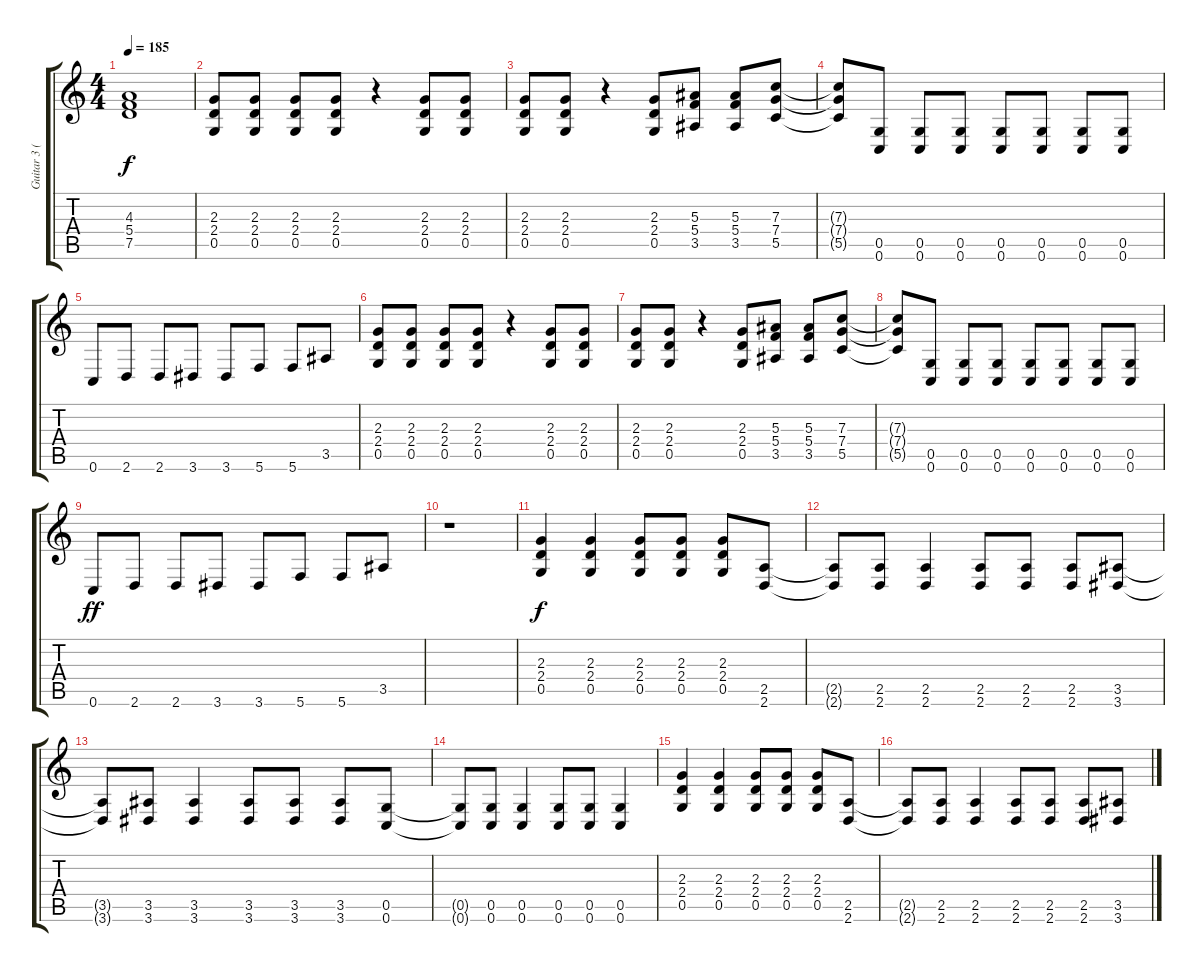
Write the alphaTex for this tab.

\track ("Guitar 3 (Rhytm)" "Guitar 3 (") {instrument distortionguitar}
\staff {score tabs}
\tuning (D4 A3 F3 C3 G2 C2) {hide}
\ts (4 4)
\tempo 185
\clef g2
\ks c
(4.3{t} 5.4{t} 7.5{t}).1{dy f} |
(2.3 2.4 0.5).8 (2.3 2.4 0.5).8 (2.3 2.4 0.5).8 (2.3 2.4 0.5).8 r.4 (2.3 2.4 0.5).8 (2.3 2.4 0.5).8 |
(2.3 2.4 0.5).8 (2.3 2.4 0.5).8 r.4 (2.3 2.4 0.5).8 (5.3 5.4 3.5).8 (5.3 5.4 3.5).8 (7.3 7.4 5.5).8 |
(7.3{t} 7.4{t} 5.5{t}).8 (0.5 0.6).8 (0.5 0.6).8 (0.5 0.6).8 (0.5 0.6).8 (0.5 0.6).8 (0.5 0.6).8 (0.5 0.6).8 |
0.6.8 2.6.8 2.6.8 3.6.8 3.6.8 5.6.8 5.6.8 3.5.8 |
(2.3 2.4 0.5).8 (2.3 2.4 0.5).8 (2.3 2.4 0.5).8 (2.3 2.4 0.5).8 r.4 (2.3 2.4 0.5).8 (2.3 2.4 0.5).8 |
(2.3 2.4 0.5).8 (2.3 2.4 0.5).8 r.4 (2.3 2.4 0.5).8 (5.3 5.4 3.5).8 (5.3 5.4 3.5).8 (7.3 7.4 5.5).8 |
(7.3{t} 7.4{t} 5.5{t}).8 (0.5 0.6).8 (0.5 0.6).8 (0.5 0.6).8 (0.5 0.6).8 (0.5 0.6).8 (0.5 0.6).8 (0.5 0.6).8 |
0.6.8{dy ff} 2.6.8 2.6.8 3.6.8 3.6.8 5.6.8 5.6.8 3.5.8 |
r.1 |
(2.3 2.4 0.5).4{dy f} (2.3 2.4 0.5).4 (2.3 2.4 0.5).8 (2.3 2.4 0.5).8 (2.3 2.4 0.5).8 (2.5 2.6).8 |
(2.5{t} 2.6{t}).8 (2.5 2.6).8 (2.5 2.6).4 (2.5 2.6).8 (2.5 2.6).8 (2.5 2.6).8 (3.5 3.6).8 |
(3.5{t} 3.6{t}).8 (3.5 3.6).8 (3.5 3.6).4 (3.5 3.6).8 (3.5 3.6).8 (3.5 3.6).8 (0.5 0.6).8 |
(0.5{t} 0.6{t}).8 (0.5 0.6).8 (0.5 0.6).4 (0.5 0.6).8 (0.5 0.6).8 (0.5 0.6).4 |
(2.3 2.4 0.5).4 (2.3 2.4 0.5).4 (2.3 2.4 0.5).8 (2.3 2.4 0.5).8 (2.3 2.4 0.5).8 (2.5 2.6).8 |
(2.5{t} 2.6{t}).8 (2.5 2.6).8 (2.5 2.6).4 (2.5 2.6).8 (2.5 2.6).8 (2.5 2.6).8 (3.5 3.6).8
